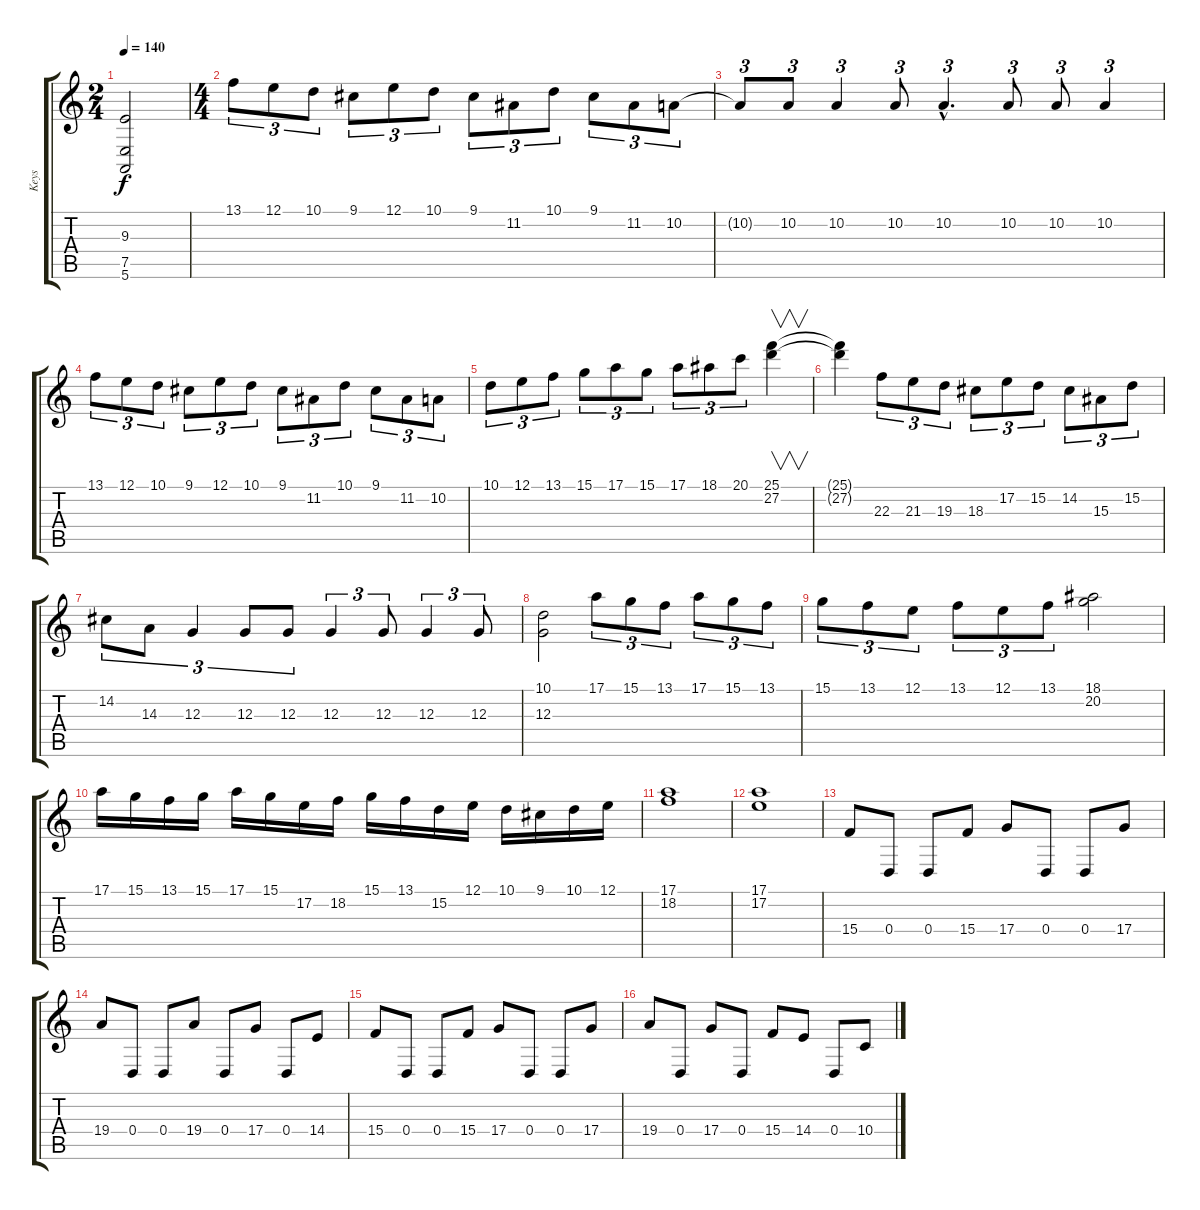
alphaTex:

\track ("Keys" "Keys") {instrument fx5brightness}
\staff {score tabs}
\tuning (E4 B3 G3 D3 A2 E2) {hide}
\ts (2 4)
\tempo 140
\clef g2
\ks c
(9.3{t} 7.5{t} 5.6{t}).2{dy f} |
\ts (4 4)
13.1.8{tu (3 2) balance 8 instrument marimba} 12.1.8{tu (3 2)} 10.1.8{tu (3 2)} 9.1.8{tu (3 2)} 12.1.8{tu (3 2)} 10.1.8{tu (3 2)} 9.1.8{tu (3 2)} 11.2.8{tu (3 2)} 10.1.8{tu (3 2)} 9.1.8{tu (3 2)} 11.2.8{tu (3 2)} 10.2.8{tu (3 2)} |
10.2{t}.8{tu (3 2)} 10.2.8{tu (3 2)} 10.2.4{tu (3 2)} 10.2.8{tu (3 2)} 10.2{hac}.4{d tu (3 2)} 10.2.8{tu (3 2)} 10.2.8{tu (3 2)} 10.2.4{tu (3 2)} |
13.1.8{tu (3 2)} 12.1.8{tu (3 2)} 10.1.8{tu (3 2)} 9.1.8{tu (3 2)} 12.1.8{tu (3 2)} 10.1.8{tu (3 2)} 9.1.8{tu (3 2)} 11.2.8{tu (3 2)} 10.1.8{tu (3 2)} 9.1.8{tu (3 2)} 11.2.8{tu (3 2)} 10.2.8{tu (3 2)} |
10.1.8{tu (3 2)} 12.1.8{tu (3 2)} 13.1.8{tu (3 2)} 15.1.8{tu (3 2)} 17.1.8{tu (3 2)} 15.1.8{tu (3 2)} 17.1.8{tu (3 2)} 18.1.8{tu (3 2)} 20.1.8{tu (3 2)} (25.1 27.2).4{v} |
(25.1{t} 27.2{t}).4 22.3.8{tu (3 2)} 21.3.8{tu (3 2)} 19.3.8{tu (3 2)} 18.3.8{tu (3 2)} 17.2.8{tu (3 2)} 15.2.8{tu (3 2)} 14.2.8{tu (3 2)} 15.3.8{tu (3 2)} 15.2.8{tu (3 2)} |
14.2.8{tu (3 2)} 14.3.8{tu (3 2)} 12.3.4{tu (3 2)} 12.3.8{tu (3 2)} 12.3.8{tu (3 2)} 12.3.4{tu (3 2)} 12.3.8{tu (3 2)} 12.3.4{tu (3 2)} 12.3.8{tu (3 2)} |
(10.1 12.3).2 17.1.8{tu (3 2)} 15.1.8{tu (3 2)} 13.1.8{tu (3 2)} 17.1.8{tu (3 2)} 15.1.8{tu (3 2)} 13.1.8{tu (3 2)} |
15.1.8{tu (3 2)} 13.1.8{tu (3 2)} 12.1.8{tu (3 2)} 13.1.8{tu (3 2)} 12.1.8{tu (3 2)} 13.1.8{tu (3 2)} (18.1 20.2).2 |
17.1.16 15.1.16 13.1.16 15.1.16 17.1.16 15.1.16 17.2.16 18.2.16 15.1.16 13.1.16 15.2.16 12.1.16 10.1.16 9.1.16 10.1.16 12.1.16 |
(17.1 18.2).1 |
(17.1 17.2).1 |
15.4.8{volume 10 balance 1 instrument fx5brightness} 0.4.8 0.4.8 15.4.8 17.4.8 0.4.8 0.4.8 17.4.8 |
19.4.8 0.4.8 0.4.8 19.4.8 0.4.8 17.4.8 0.4.8 14.4.8 |
15.4.8 0.4.8 0.4.8 15.4.8 17.4.8 0.4.8 0.4.8 17.4.8 |
19.4.8 0.4.8 17.4.8 0.4.8 15.4.8 14.4.8 0.4.8 10.4.8
